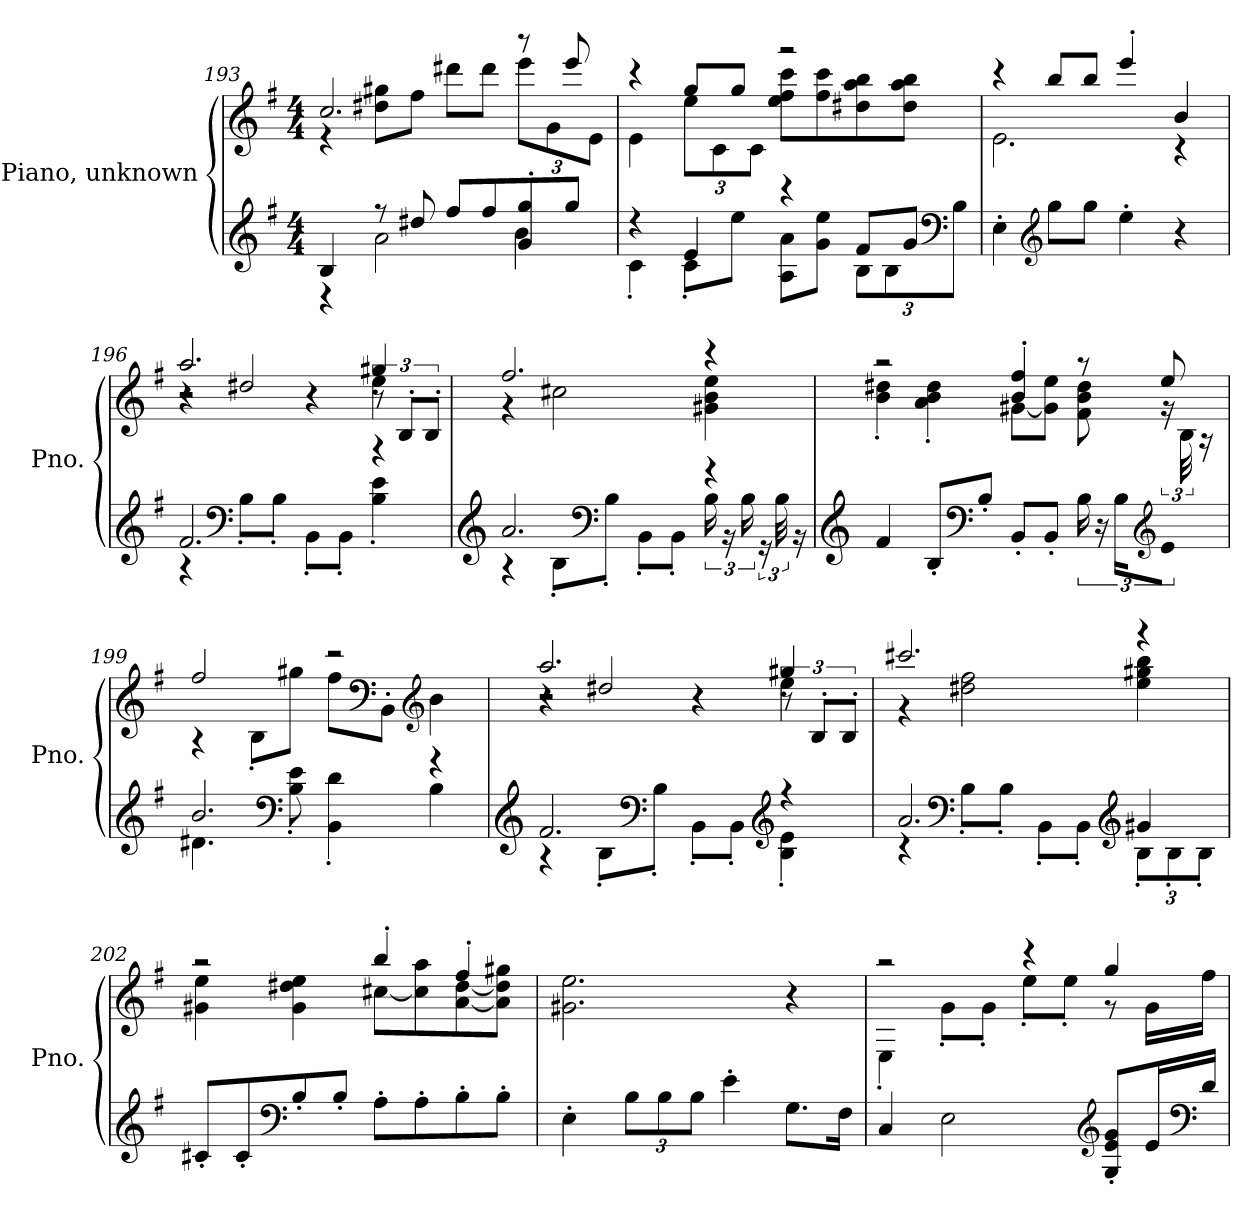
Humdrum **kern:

**kern	**kern
*part1	*part1
*staff2	*staff1
*I"Piano, unknown	*
*I'Pno.	*
*clefG2	*clefG2
*k[f#]	*k[f#]
*M4/4	*M4/4
=193	=193
*^	*^
4B/	4r	2.cc/	4r
8r	2a\	.	8dd#X\ 8gg#X\L
8dd#X/	.	.	8ff#\J
8ff#/L	.	.	8ddd#X\L
8ff#/	.	.	8ddd#\J
*	*	*	*Xbrackettup
8g/' 8gg/'	4b\	8r	12eee\L
.	.	.	12g\
8gg/J	.	8eee/	.
.	.	.	12e\J
=194	=194	=194	=194
4r	4c'\	4r	4e\
4e/	8c'\L	8gg/L	12ee\L
.	.	.	12c\
.	8ee\J	8gg/J	.
.	.	.	12c\J
4r	8A\ 8a\L	2r	8ee\ 8ff#\ 8ccc\L
.	8g\ 8ee\J	.	8ff#\ 8ccc\
*	*Xbrackettup	*	*
8f#/L	12B\L	.	8dd#X\ 8aa\ 8bb\
.	12B\	.	.
8g/J	.	.	8dd#\ 8aa\ 8bb\J
*clefF4	*	*	*
.	12B\J	.	.
*v	*v	*	*
!!LO:LB:g=z	!!
=195	=195	=195
4E'\	4r	2.e\
*clefG2	*	*
8gg\L	8bb/L	.
8gg\J	8bb/J	.
4ee'\	4eee'/	.
4r	4b/	4r
=196	=196	=196
*^	*	*^
2.f#/	4r	2.aa/	2r	4r
*clefF4	*	*	*	*
.	8B'\L	.	.	2dd#X/
.	8B'\J	.	.	.
.	8BB'\L	.	4r	.
.	8BB'\J	.	.	.
*	*	*	*	*brackettup
4r	4B\' 4e\'	4gg#X/	4ee\	12r
.	.	.	.	12B'/L
.	.	.	.	12B'/J
*	*	*v	*v	*v
=197	=197	=197
*clefG2	*	*
*	*	*^
2.a/	4r	2.ff#/	4r
.	8B'\L	.	2cc#X\
*clefF4	*	*	*
.	8B'\J	.	.
.	8BB'\L	.	.
.	8BB'\J	.	.
*	*brackettup	*	*
4r	24B\	4r	4g#X\ 4b\ 4ee\
.	24r	.	.
.	24B\	.	.
.	24r	.	.
.	48B\	.	.
.	16r	.	.
*v	*v	*	*
!!LO:LB:g=z	!!
=198	=198	=198
*clefG2	*	*
4f#/	2r	4b\' 4dd#X\'
8B'/L	.	4a\' 4b\' 4dd#\'
*clefF4	*	*
8B'/J	.	.
8BB'/L	4b/' 4ff#/'	[8g#X\L
8BB'/J	.	8g#\] 8ee\J
24B\	8r	8f#\ 8b\ 8dd#\
24r	.	.
24B\KL	.	.
*clefG2	*	*
8e\J	8ee/	24r
.	.	48B\
.	.	16r
=199	=199	=199
*^	*	*
2.b/	4.d#X\	2ff#/	4r
.	.	.	8B'\L
*clefF4	*	*	*
.	8B\' 8e\'	.	8gg#X\J
.	4BB\' 4d#\'	2r	8ff#\L
*	*	*clefF4	*
.	.	.	8BB'\J
*	*	*clefG2	*
4r	4B\	.	4b\
*	*	*v	*v
=200	=200	=200
*clefG2	*	*
*	*	*^
*	*	*	*^
2.f#/	4r	2.aa/	2r	4r
.	8B'\L	.	.	2dd#X/
*clefF4	*	*	*	*
.	8B'\J	.	.	.
.	8BB'\L	.	4r	.
.	8BB'\J	.	.	.
*clefG2	*	*	*	*
4r	4B\' 4e\'	4gg#X/	4ee\	12r
.	.	.	.	12B'/L
.	.	.	.	12B'/J
*	*	*	*v	*v
!!LO:LB:g=z
=201	=201	=201	=201
2.a/	4r	2.ccc#X/	4r
*clefF4	*	*	*
.	8B'\L	.	2dd#X\ 2ff#\
.	8B'\J	.	.
.	8BB'\L	.	.
.	8BB'\J	.	.
*clefG2	*	*	*
*	*Xbrackettup	*	*
4g#X/	12B'\L	4r	4ee\ 4gg#X\ 4bb\
.	12B'\	.	.
.	12B'\J	.	.
*v	*v	*	*
=202	=202	=202
8c#X'/L	2r	4g#X\ 4ee\
8c#'/	.	.
*clefF4	*	*
8B'/	.	4g#\ 4dd#X\ 4ee\
8B'/J	.	.
8A'\L	4bb'/	[8cc#X\L
8A'\	.	8cc#\] 8aa\
8B'\	4ff#'/	[8a\ [8dd#\
8B'\J	.	8a\] 8dd#\] 8gg#X\J
*	*v	*v
=203	=203
4E'\	2.g#X\ 2.ee\
12B\L	.
12B\	.
12B\J	.
4e'\	.
8.G\L	4r
16F#\Jk	.
!!LO:LB:g=z
=204	=204
*	*^
4C/	2r	4E'\
2E\	.	8g'\L
.	.	8g'\J
.	4r	8ee'\L
.	.	8ee'\J
*clefG2	*	*
8G/' 8e/' 8g/'L	4gg/	8r
16e/L	.	16g\LL
*clefF4	*	*
16d/JJ	.	16ff#\JJ
*	*v	*v
=	=
*-	*-
